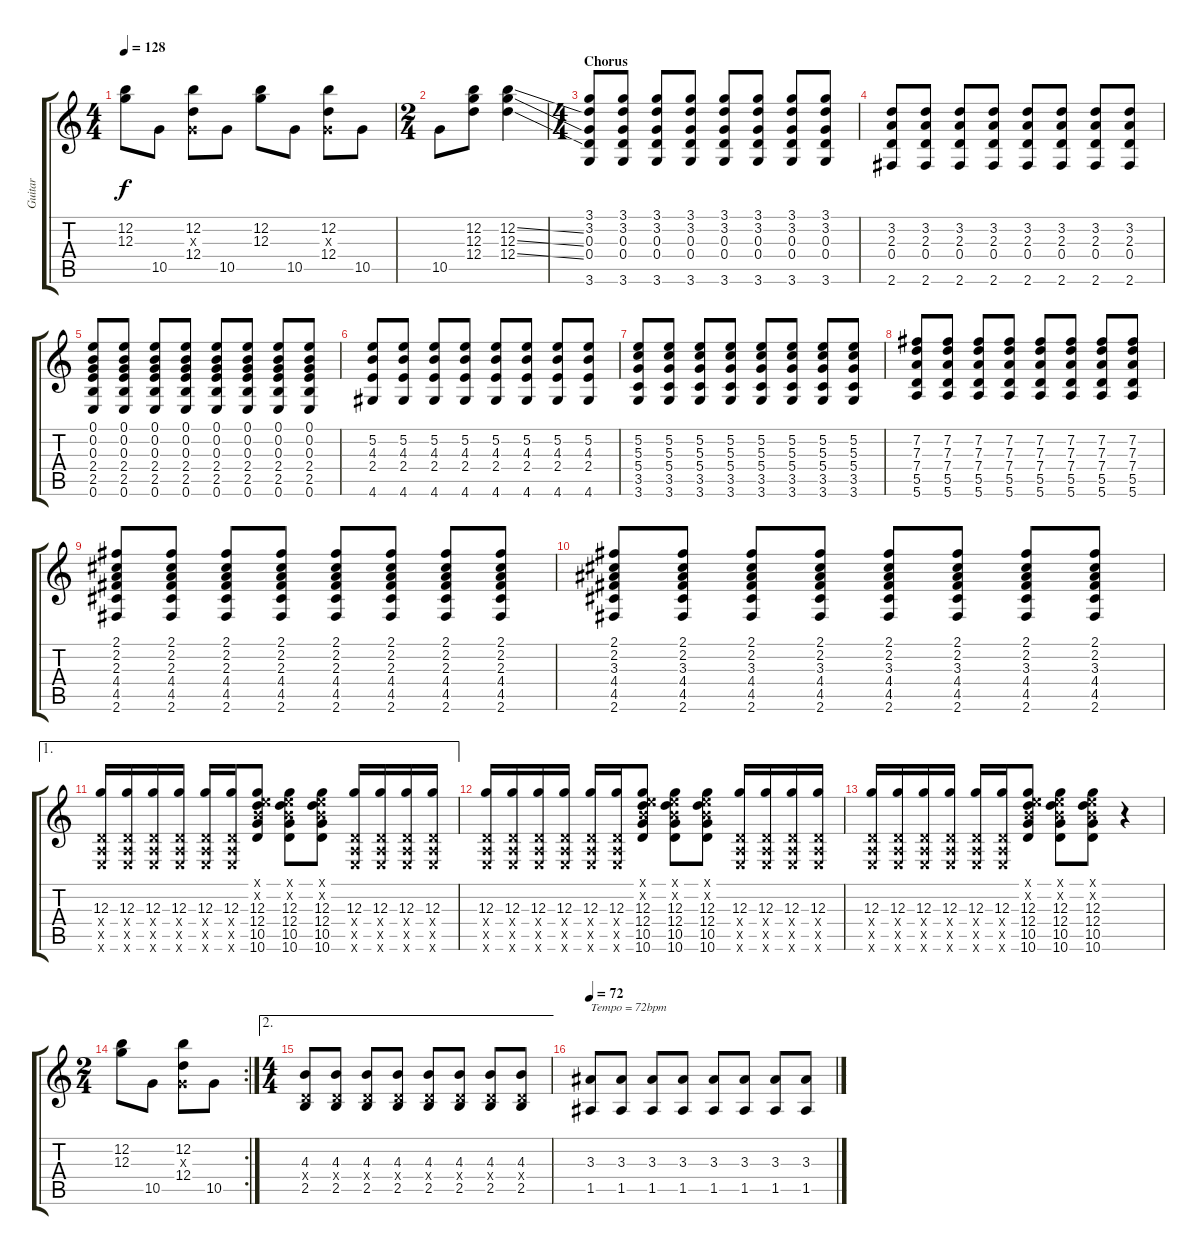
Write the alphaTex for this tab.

\track ("Guitar" "Guitar") {instrument distortionguitar}
\staff {score tabs}
\tuning (E4 B3 G3 D3 A2 E2) {hide}
\ts (4 4)
\tempo 128
\clef g2
\ks c
(12.2 12.3).8{dy f} 10.5.8 (12.2 0.3{x} 12.4).8 10.5.8 (12.2 12.3).8 10.5.8 (12.2 0.3{x} 12.4).8 10.5.8 |
\ts (2 4)
10.5.8 (12.2 12.3 12.4).8 (12.2{ss} 12.3{ss} 12.4{ss}).4 |
\ts (4 4)
\section ("" "Chorus")
(3.1 3.2 0.3 0.4 3.6).8 (3.1 3.2 0.3 0.4 3.6).8 (3.1 3.2 0.3 0.4 3.6).8 (3.1 3.2 0.3 0.4 3.6).8 (3.1 3.2 0.3 0.4 3.6).8 (3.1 3.2 0.3 0.4 3.6).8 (3.1 3.2 0.3 0.4 3.6).8 (3.1 3.2 0.3 0.4 3.6).8 |
(3.2 2.3 0.4 2.6).8 (3.2 2.3 0.4 2.6).8 (3.2 2.3 0.4 2.6).8 (3.2 2.3 0.4 2.6).8 (3.2 2.3 0.4 2.6).8 (3.2 2.3 0.4 2.6).8 (3.2 2.3 0.4 2.6).8 (3.2 2.3 0.4 2.6).8 |
(0.1 0.2 0.3 2.4 2.5 0.6).8 (0.1 0.2 0.3 2.4 2.5 0.6).8 (0.1 0.2 0.3 2.4 2.5 0.6).8 (0.1 0.2 0.3 2.4 2.5 0.6).8 (0.1 0.2 0.3 2.4 2.5 0.6).8 (0.1 0.2 0.3 2.4 2.5 0.6).8 (0.1 0.2 0.3 2.4 2.5 0.6).8 (0.1 0.2 0.3 2.4 2.5 0.6).8 |
(5.2 4.3 2.4 4.6).8 (5.2 4.3 2.4 4.6).8 (5.2 4.3 2.4 4.6).8 (5.2 4.3 2.4 4.6).8 (5.2 4.3 2.4 4.6).8 (5.2 4.3 2.4 4.6).8 (5.2 4.3 2.4 4.6).8 (5.2 4.3 2.4 4.6).8 |
(5.2 5.3 5.4 3.5 3.6).8 (5.2 5.3 5.4 3.5 3.6).8 (5.2 5.3 5.4 3.5 3.6).8 (5.2 5.3 5.4 3.5 3.6).8 (5.2 5.3 5.4 3.5 3.6).8 (5.2 5.3 5.4 3.5 3.6).8 (5.2 5.3 5.4 3.5 3.6).8 (5.2 5.3 5.4 3.5 3.6).8 |
(7.2 7.3 7.4 5.5 5.6).8 (7.2 7.3 7.4 5.5 5.6).8 (7.2 7.3 7.4 5.5 5.6).8 (7.2 7.3 7.4 5.5 5.6).8 (7.2 7.3 7.4 5.5 5.6).8 (7.2 7.3 7.4 5.5 5.6).8 (7.2 7.3 7.4 5.5 5.6).8 (7.2 7.3 7.4 5.5 5.6).8 |
(2.1 2.2 2.3 4.4 4.5 2.6).8 (2.1 2.2 2.3 4.4 4.5 2.6).8 (2.1 2.2 2.3 4.4 4.5 2.6).8 (2.1 2.2 2.3 4.4 4.5 2.6).8 (2.1 2.2 2.3 4.4 4.5 2.6).8 (2.1 2.2 2.3 4.4 4.5 2.6).8 (2.1 2.2 2.3 4.4 4.5 2.6).8 (2.1 2.2 2.3 4.4 4.5 2.6).8 |
(2.1 2.2 3.3 4.4 4.5 2.6).8 (2.1 2.2 3.3 4.4 4.5 2.6).8 (2.1 2.2 3.3 4.4 4.5 2.6).8 (2.1 2.2 3.3 4.4 4.5 2.6).8 (2.1 2.2 3.3 4.4 4.5 2.6).8 (2.1 2.2 3.3 4.4 4.5 2.6).8 (2.1 2.2 3.3 4.4 4.5 2.6).8 (2.1 2.2 3.3 4.4 4.5 2.6).8 |
\ae 1
(12.3 0.4{x} 0.5{x} 0.6{x}).16 (12.3 0.4{x} 0.5{x} 0.6{x}).16 (12.3 0.4{x} 0.5{x} 0.6{x}).16 (12.3 0.4{x} 0.5{x} 0.6{x}).16 (12.3 0.4{x} 0.5{x} 0.6{x}).16 (12.3 0.4{x} 0.5{x} 0.6{x}).16 (0.1{x} 0.2{x} 12.3 12.4 10.5 10.6).8 (0.1{x} 0.2{x} 12.3 12.4 10.5 10.6).8 (0.1{x} 0.2{x} 12.3 12.4 10.5 10.6).8 (12.3 0.4{x} 0.5{x} 0.6{x}).16 (12.3 0.4{x} 0.5{x} 0.6{x}).16 (12.3 0.4{x} 0.5{x} 0.6{x}).16 (12.3 0.4{x} 0.5{x} 0.6{x}).16 |
(12.3 0.4{x} 0.5{x} 0.6{x}).16 (12.3 0.4{x} 0.5{x} 0.6{x}).16 (12.3 0.4{x} 0.5{x} 0.6{x}).16 (12.3 0.4{x} 0.5{x} 0.6{x}).16 (12.3 0.4{x} 0.5{x} 0.6{x}).16 (12.3 0.4{x} 0.5{x} 0.6{x}).16 (0.1{x} 0.2{x} 12.3 12.4 10.5 10.6).8 (0.1{x} 0.2{x} 12.3 12.4 10.5 10.6).8 (0.1{x} 0.2{x} 12.3 12.4 10.5 10.6).8 (12.3 0.4{x} 0.5{x} 0.6{x}).16 (12.3 0.4{x} 0.5{x} 0.6{x}).16 (12.3 0.4{x} 0.5{x} 0.6{x}).16 (12.3 0.4{x} 0.5{x} 0.6{x}).16 |
(12.3 0.4{x} 0.5{x} 0.6{x}).16 (12.3 0.4{x} 0.5{x} 0.6{x}).16 (12.3 0.4{x} 0.5{x} 0.6{x}).16 (12.3 0.4{x} 0.5{x} 0.6{x}).16 (12.3 0.4{x} 0.5{x} 0.6{x}).16 (12.3 0.4{x} 0.5{x} 0.6{x}).16 (0.1{x} 0.2{x} 12.3 12.4 10.5 10.6).8 (0.1{x} 0.2{x} 12.3 12.4 10.5 10.6).8 (0.1{x} 0.2{x} 12.3 12.4 10.5 10.6).8 r.4 |
\rc 2
\ts (2 4)
(12.2 12.3).8 10.5.8 (12.2 0.3{x} 12.4).8 10.5.8 |
\ae 2
\ts (4 4)
(4.3 0.4{x} 2.5).8 (4.3 0.4{x} 2.5).8 (4.3 0.4{x} 2.5).8 (4.3 0.4{x} 2.5).8 (4.3 0.4{x} 2.5).8 (4.3 0.4{x} 2.5).8 (4.3 0.4{x} 2.5).8 (4.3 0.4{x} 2.5).8 |
\tempo 72
(3.3 1.5).8{txt "Tempo = 72bpm"} (3.3 1.5).8 (3.3 1.5).8 (3.3 1.5).8 (3.3 1.5).8 (3.3 1.5).8 (3.3 1.5).8 (3.3 1.5).8
